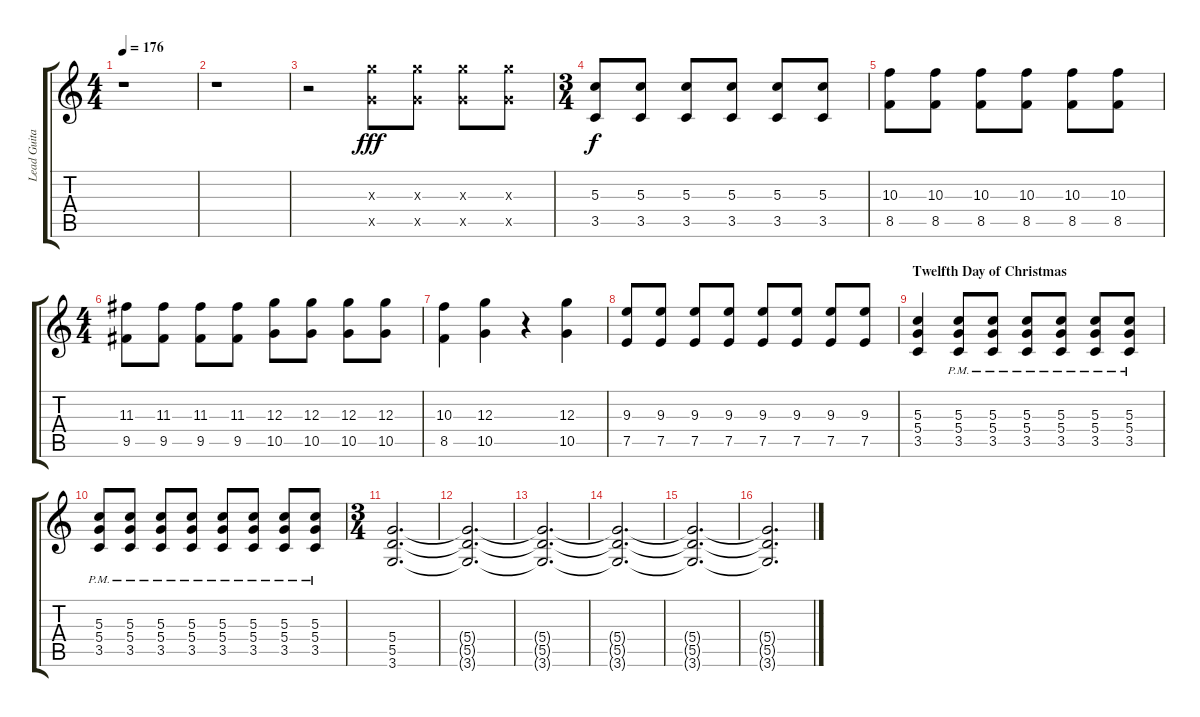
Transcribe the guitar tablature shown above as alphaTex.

\track ("Lead Guitar (Hoopes)" "Lead Guita") {instrument distortionguitar}
\staff {score tabs}
\tuning (E4 B3 G3 D3 A2 E2) {hide}
\ts (4 4)
\tempo 176
\clef g2
\ks c
r.1{dy fff} |
r.1 |
r.2 (12.3{x} 10.5{x}).8 (12.3{x} 10.5{x}).8 (12.3{x} 10.5{x}).8 (12.3{x} 10.5{x}).8 |
\ts (3 4)
(5.3 3.5).8{dy f} (5.3 3.5).8 (5.3 3.5).8 (5.3 3.5).8 (5.3 3.5).8 (5.3 3.5).8 |
(10.3 8.5).8 (10.3 8.5).8 (10.3 8.5).8 (10.3 8.5).8 (10.3 8.5).8 (10.3 8.5).8 |
\ts (4 4)
(11.3 9.5).8 (11.3 9.5).8 (11.3 9.5).8 (11.3 9.5).8 (12.3 10.5).8 (12.3 10.5).8 (12.3 10.5).8 (12.3 10.5).8 |
(10.3 8.5).4 (12.3 10.5).4 r.4 (12.3 10.5).4 |
(9.3 7.5).8 (9.3 7.5).8 (9.3 7.5).8 (9.3 7.5).8 (9.3 7.5).8 (9.3 7.5).8 (9.3 7.5).8 (9.3 7.5).8 |
\section ("" "Twelfth Day of Christmas")
(5.3 5.4 3.5).4 (5.3{pm} 5.4{pm} 3.5{pm}).8 (5.3{pm} 5.4{pm} 3.5{pm}).8 (5.3{pm} 5.4{pm} 3.5{pm}).8 (5.3{pm} 5.4{pm} 3.5{pm}).8 (5.3{pm} 5.4{pm} 3.5{pm}).8 (5.3{pm} 5.4{pm} 3.5{pm}).8 |
(5.3{pm} 5.4{pm} 3.5{pm}).8 (5.3{pm} 5.4{pm} 3.5{pm}).8 (5.3{pm} 5.4{pm} 3.5{pm}).8 (5.3{pm} 5.4{pm} 3.5{pm}).8 (5.3{pm} 5.4{pm} 3.5{pm}).8 (5.3{pm} 5.4{pm} 3.5{pm}).8 (5.3{pm} 5.4{pm} 3.5{pm}).8 (5.3{pm} 5.4{pm} 3.5{pm}).8 |
\ts (3 4)
(5.4 5.5 3.6).2{d} |
(5.4{t} 5.5{t} 3.6{t}).2{d} |
(5.4{t} 5.5{t} 3.6{t}).2{d} |
(5.4{t} 5.5{t} 3.6{t}).2{d} |
(5.4{t} 5.5{t} 3.6{t}).2{d} |
(5.4{t} 5.5{t} 3.6{t}).2{d}
